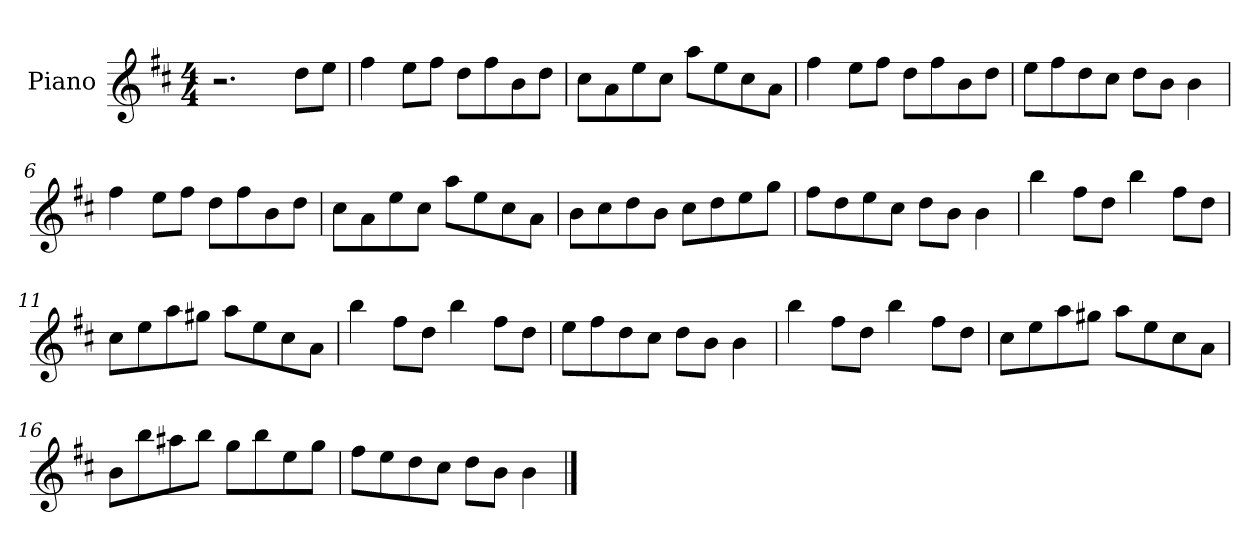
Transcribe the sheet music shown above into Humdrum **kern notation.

**kern
*part1
*staff1
*I"Piano
*I'Pno
*clefG2
*k[f#c#]
*M4/4
=1
2.r
8dd\L
8ee\J
=2
4ff#\
8ee\L
8ff#\J
8dd\L
8ff#\
8b\
8dd\J
=3
8cc#\L
8a\
8ee\
8cc#\J
8aa\L
8ee\
8cc#\
8a\J
=4
4ff#\
8ee\L
8ff#\J
8dd\L
8ff#\
8b\
8dd\J
=5
8ee\L
8ff#\
8dd\
8cc#\J
8dd\L
8b\J
4b\
=6
4ff#\
8ee\L
8ff#\J
8dd\L
8ff#\
8b\
8dd\J
=7
8cc#\L
8a\
8ee\
8cc#\J
8aa\L
8ee\
8cc#\
8a\J
=8
8b\L
8cc#\
8dd\
8b\J
8cc#\L
8dd\
8ee\
8gg\J
=9
8ff#\L
8dd\
8ee\
8cc#\J
8dd\L
8b\J
4b\
=10
4bb\
8ff#\L
8dd\J
4bb\
8ff#\L
8dd\J
=11
8cc#\L
8ee\
8aa\
8gg#X\J
8aa\L
8ee\
8cc#\
8a\J
=12
4bb\
8ff#\L
8dd\J
4bb\
8ff#\L
8dd\J
=13
8ee\L
8ff#\
8dd\
8cc#\J
8dd\L
8b\J
4b\
=14
4bb\
8ff#\L
8dd\J
4bb\
8ff#\L
8dd\J
=15
8cc#\L
8ee\
8aa\
8gg#X\J
8aa\L
8ee\
8cc#\
8a\J
=16
8b\L
8bb\
8aa#X\
8bb\J
8gg\L
8bb\
8ee\
8gg\J
=17
8ff#\L
8ee\
8dd\
8cc#\J
8dd\L
8b\J
4b\
==
*-
